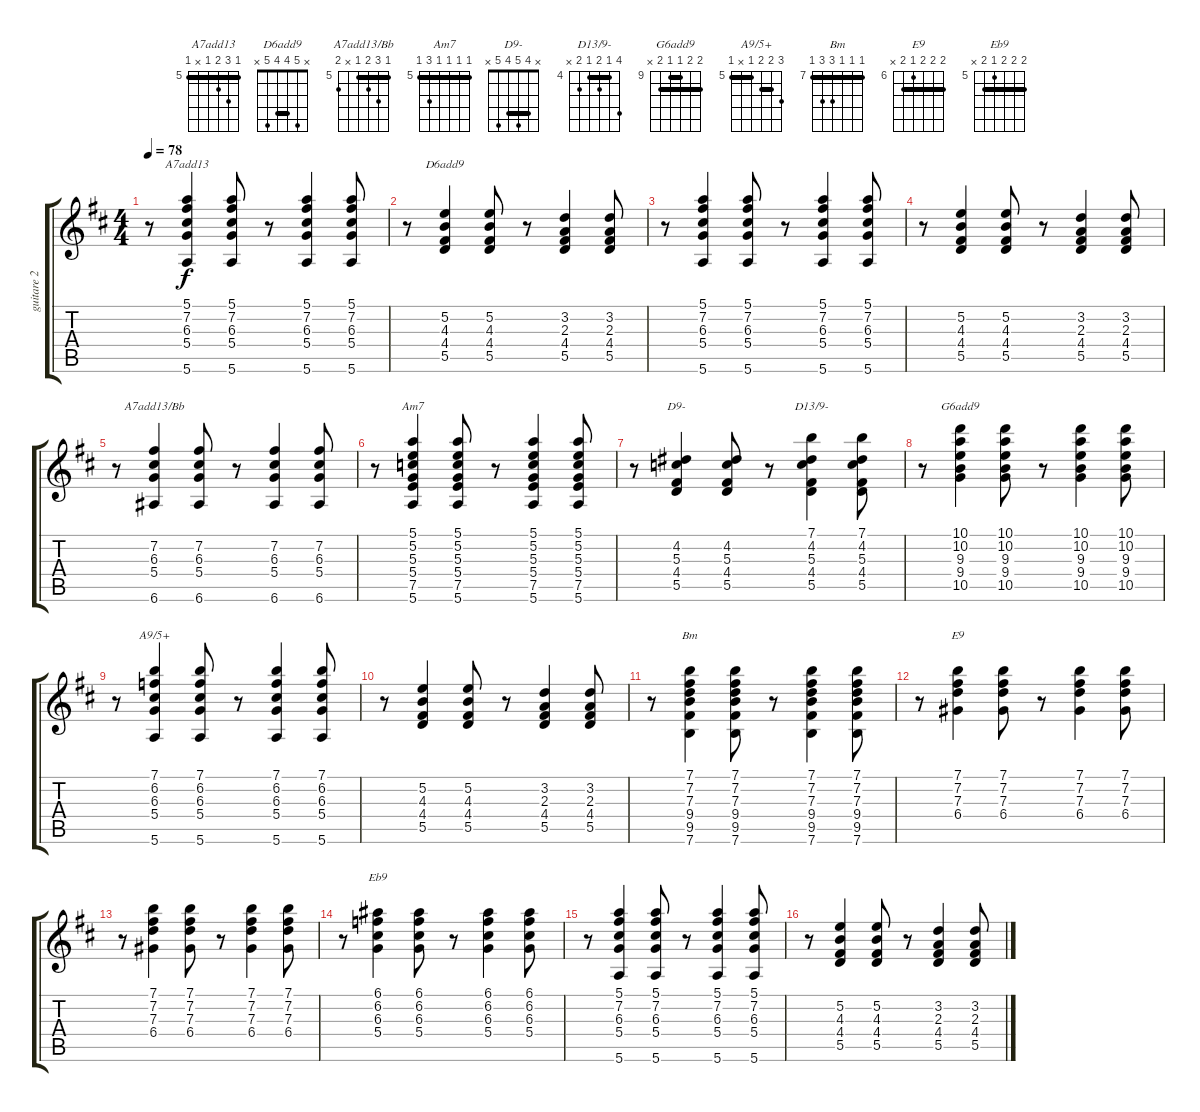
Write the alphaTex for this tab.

\track ("guitare 2" "guitare 2") {instrument acousticguitarnylon}
\staff {score tabs}
\tuning (E4 B3 G3 D3 A2 E2) {hide}
\chord ("A7add13" 5 7 6 5 x 5) {firstfret 5 barre 5}
\chord ("D6add9" x 5 4 4 5 x) {barre 4}
\chord ("A7add13/Bb" 5 7 6 5 x 6) {firstfret 5 barre 5}
\chord ("Am7" 5 5 5 5 7 5) {firstfret 5 barre 5}
\chord ("D9-" x 4 5 4 5 x) {barre 4}
\chord ("D13/9-" 7 4 5 4 5 x) {firstfret 4 barre 4}
\chord ("G6add9" 10 10 9 9 10 x) {firstfret 9 barre (9 10)}
\chord ("A9/5+" 7 6 6 5 x 5) {firstfret 5 barre (5 6)}
\chord ("Bm" 7 7 7 9 9 7) {firstfret 7 barre 7}
\chord ("E9" 7 7 7 6 7 x) {firstfret 6 barre 7}
\chord ("Eb9" 6 6 6 5 6 x) {firstfret 5 barre 6}
\ts (4 4)
\tempo 78
\clef g2
\ks d
r.8{dy f} (5.1 7.2 6.3 5.4 5.6).4{ch "A7add13"} (5.1 7.2 6.3 5.4 5.6).8 r.8 (5.1 7.2 6.3 5.4 5.6).4 (5.1 7.2 6.3 5.4 5.6).8 |
r.8 (5.2 4.3 4.4 5.5).4{ch "D6add9"} (5.2 4.3 4.4 5.5).8 r.8 (3.2 2.3 4.4 5.5).4 (3.2 2.3 4.4 5.5).8 |
r.8 (5.1 7.2 6.3 5.4 5.6).4 (5.1 7.2 6.3 5.4 5.6).8 r.8 (5.1 7.2 6.3 5.4 5.6).4 (5.1 7.2 6.3 5.4 5.6).8 |
r.8 (5.2 4.3 4.4 5.5).4 (5.2 4.3 4.4 5.5).8 r.8 (3.2 2.3 4.4 5.5).4 (3.2 2.3 4.4 5.5).8 |
r.8 (7.2 6.3 5.4 6.6).4{ch "A7add13/Bb"} (7.2 6.3 5.4 6.6).8 r.8 (7.2 6.3 5.4 6.6).4 (7.2 6.3 5.4 6.6).8 |
r.8 (5.1 5.2 5.3 5.4 7.5 5.6).4{ch "Am7"} (5.1 5.2 5.3 5.4 7.5 5.6).8 r.8 (5.1 5.2 5.3 5.4 7.5 5.6).4 (5.1 5.2 5.3 5.4 7.5 5.6).8 |
r.8 (4.2 5.3 4.4 5.5).4{ch "D9-"} (4.2 5.3 4.4 5.5).8 r.8 (7.1 4.2 5.3 4.4 5.5).4{ch "D13/9-"} (7.1 4.2 5.3 4.4 5.5).8 |
r.8 (10.1 10.2 9.3 9.4 10.5).4{ch "G6add9"} (10.1 10.2 9.3 9.4 10.5).8 r.8 (10.1 10.2 9.3 9.4 10.5).4 (10.1 10.2 9.3 9.4 10.5).8 |
r.8 (7.1 6.2 6.3 5.4 5.6).4{ch "A9/5+"} (7.1 6.2 6.3 5.4 5.6).8 r.8 (7.1 6.2 6.3 5.4 5.6).4 (7.1 6.2 6.3 5.4 5.6).8 |
r.8 (5.2 4.3 4.4 5.5).4 (5.2 4.3 4.4 5.5).8 r.8 (3.2 2.3 4.4 5.5).4 (3.2 2.3 4.4 5.5).8 |
r.8 (7.1 7.2 7.3 9.4 9.5 7.6).4{ch "Bm"} (7.1 7.2 7.3 9.4 9.5 7.6).8 r.8 (7.1 7.2 7.3 9.4 9.5 7.6).4 (7.1 7.2 7.3 9.4 9.5 7.6).8 |
r.8 (7.1 7.2 7.3 6.4).4{ch "E9"} (7.1 7.2 7.3 6.4).8 r.8 (7.1 7.2 7.3 6.4).4 (7.1 7.2 7.3 6.4).8 |
r.8 (7.1 7.2 7.3 6.4).4 (7.1 7.2 7.3 6.4).8 r.8 (7.1 7.2 7.3 6.4).4 (7.1 7.2 7.3 6.4).8 |
r.8 (6.1 6.2 6.3 5.4).4{ch "Eb9"} (6.1 6.2 6.3 5.4).8 r.8 (6.1 6.2 6.3 5.4).4 (6.1 6.2 6.3 5.4).8 |
r.8 (5.1 7.2 6.3 5.4 5.6).4 (5.1 7.2 6.3 5.4 5.6).8 r.8 (5.1 7.2 6.3 5.4 5.6).4 (5.1 7.2 6.3 5.4 5.6).8 |
r.8 (5.2 4.3 4.4 5.5).4 (5.2 4.3 4.4 5.5).8 r.8 (3.2 2.3 4.4 5.5).4 (3.2 2.3 4.4 5.5).8
